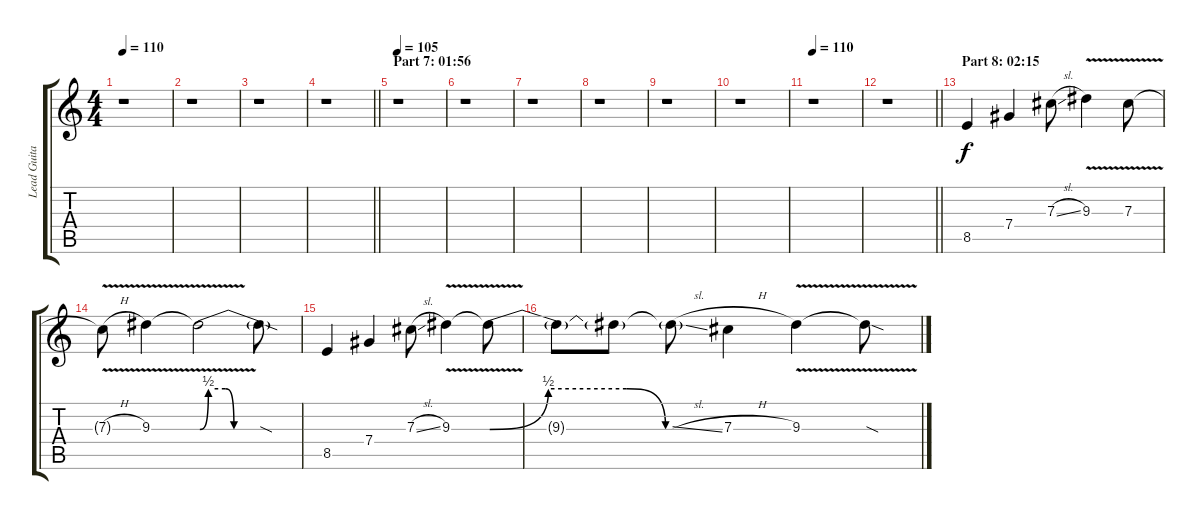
\track ("Lead Guitar (Distortion)" "Lead Guita") {instrument overdrivenguitar}
\staff {score tabs}
\tuning (Eb4 Bb3 Gb3 Db3 Ab2 Db2) {hide}
\ts (4 4)
\tempo 110
\clef g2
\ks c
r.1{dy f} |
r.1 |
r.1 |
\barLineRight lightlight
r.1 |
\section ("" "Part 7: 01:56")
\tempo 105
r.1 |
r.1 |
r.1 |
r.1 |
r.1 |
r.1 |
\tempo 110
r.1 |
\barLineRight lightlight
r.1 |
\section ("" "Part 8: 02:15")
8.5.4 7.4.4 7.3{sl}.8 9.3{v}.4 7.3{v}.8 |
7.3{h t}.8 9.3{v}.4 9.3{be (custom 0 0 5 2 15 2 20 0 60 0) t}.2 9.3{sod t}.8 |
8.5.4 7.4.4 7.3{sl}.8 9.3{v}.4 9.3{be (custom 0 0 15 2 35 2 45 0 60 0) t}.8 |
9.3{t}.8 9.3{t}.8 9.3{sl t}.8 7.3{h}.4 9.3{v}.4 9.3{sod t}.8
